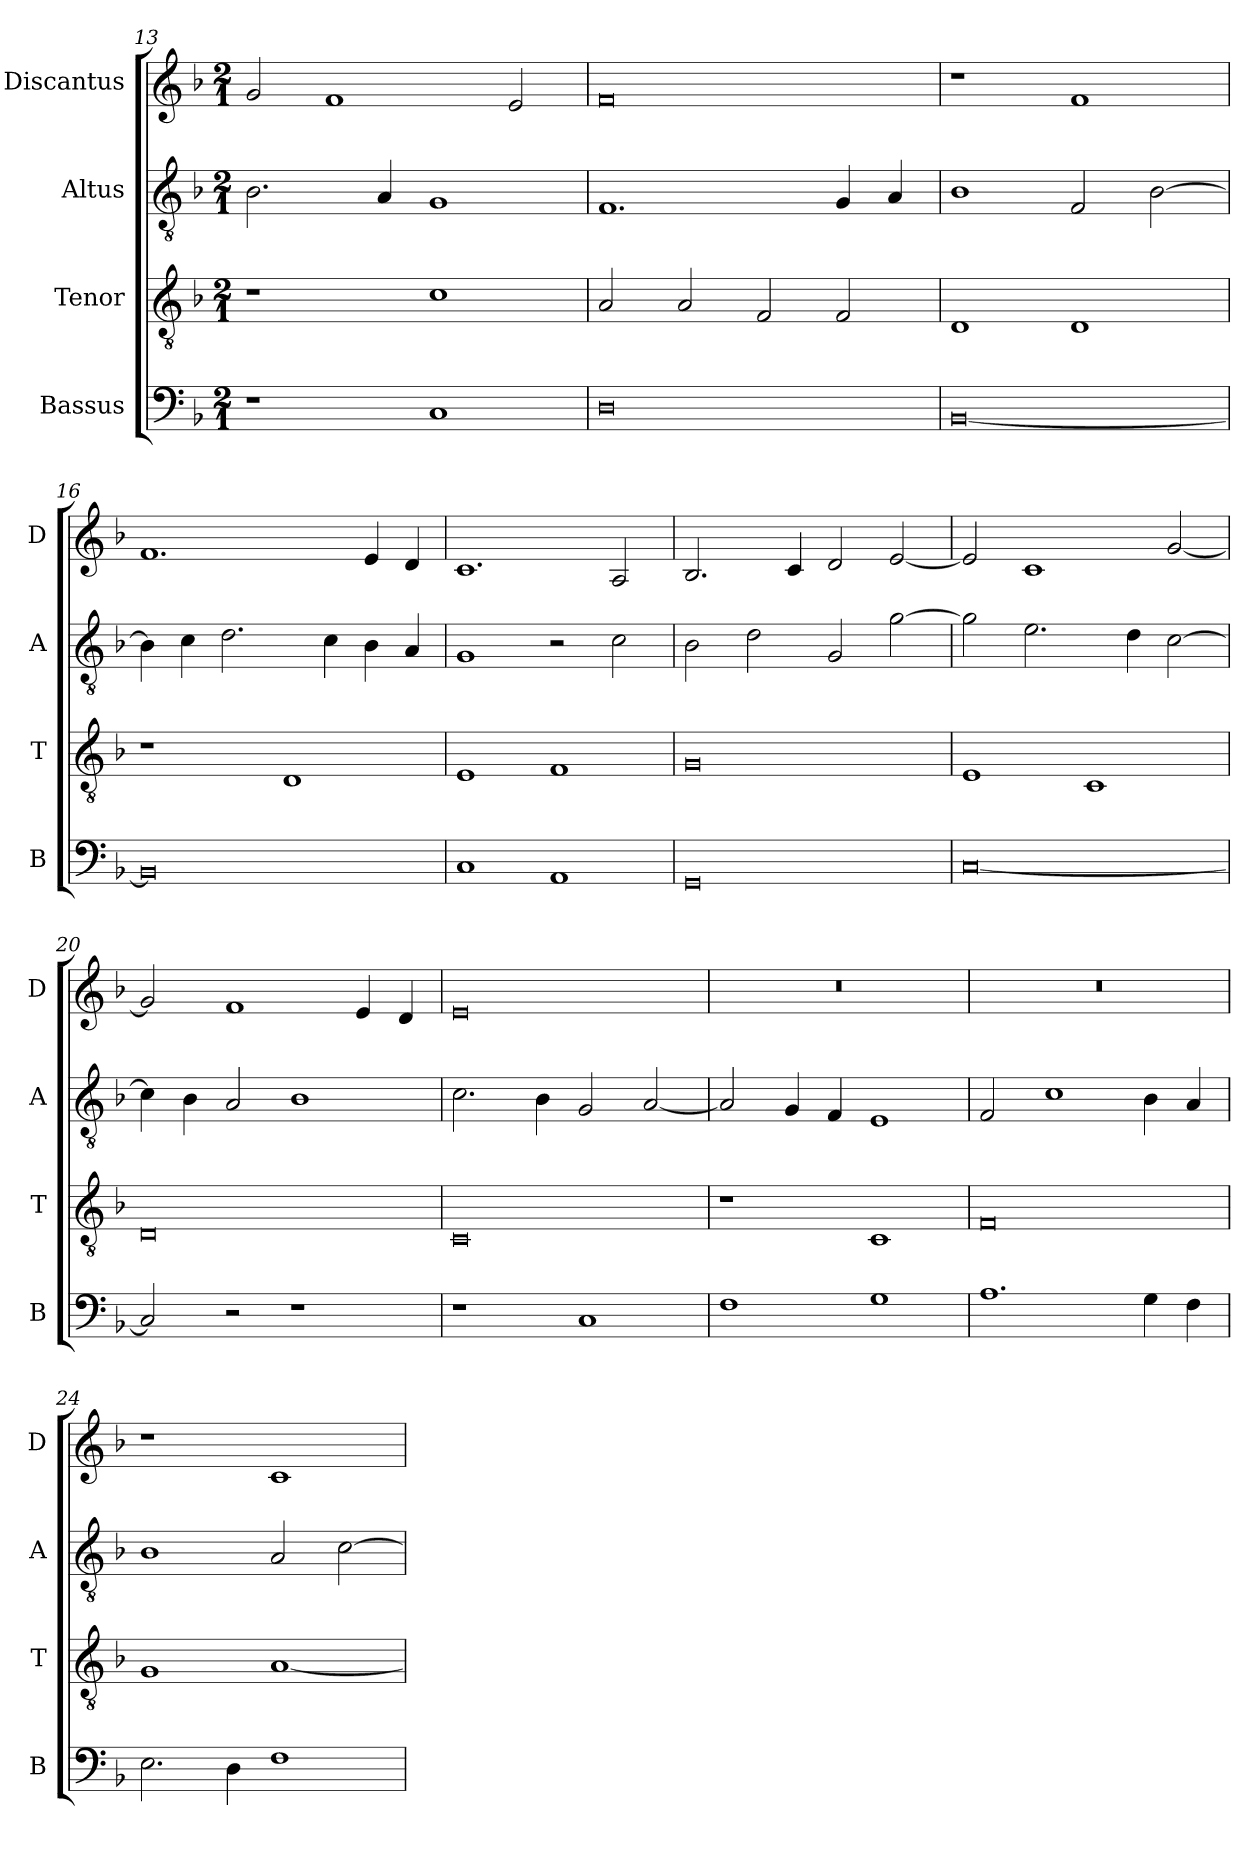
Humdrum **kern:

**kern	**kern	**kern	**kern
*part4	*part3	*part2	*part1
*staff4	*staff3	*staff2	*staff1
*I"Bassus	*I"Tenor	*I"Altus	*I"Discantus
*I'B	*I'T	*I'A	*I'D
*clefF4	*clefGv2	*clefGv2	*clefG2
*k[b-]	*k[b-]	*k[b-]	*k[b-]
*M2/1	*M2/1	*M2/1	*M2/1
=13	=13	=13	=13
1r	1r	2.B-\	2g/
.	.	.	1f
.	.	4A/	.
1C	1c	1G	.
.	.	.	2e/
=14	=14	=14	=14
0D	2A/	1.F	0f
.	2A/	.	.
.	2F/	.	.
.	2F/	4G/	.
.	.	4A/	.
=15	=15	=15	=15
[0BB-	1D	1B-	1r
.	1D	2F/	1f
.	.	[2B-\	.
=16	=16	=16	=16
0BB-]	1r	4B-\]	1.f
.	.	4c\	.
.	.	2.d\	.
.	1D	.	.
.	.	4c\	.
.	.	4B-\	4e/
.	.	4A/	4d/
=17	=17	=17	=17
1C	1E	1G	1.c
1AA	1F	2r	.
.	.	2c\	2A/
=18	=18	=18	=18
0GG	0G	2B-\	2.B-/
.	.	2d\	.
.	.	.	4c/
.	.	2G/	2d/
.	.	[2g\	[2e/
=19	=19	=19	=19
[0C	1E	2g\]	2e/]
.	.	2.e\	1c
.	1C	.	.
.	.	4d\	.
.	.	[2c\	[2g/
=20	=20	=20	=20
2C/]	0D	4c\]	2g/]
.	.	4B-\	.
2r	.	2A/	1f
1r	.	1B-	.
.	.	.	4e/
.	.	.	4d/
=21	=21	=21	=21
1r	0C	2.c\	0e
.	.	4B-\	.
1C	.	2G/	.
.	.	[2A/	.
=22	=22	=22	=22
1F	1r	2A/]	0r
.	.	4G/	.
.	.	4F/	.
1G	1C	1E	.
=23	=23	=23	=23
1.A	0F	2F/	0r
.	.	1c	.
4G\	.	4B-\	.
4F\	.	4A/	.
=24	=24	=24	=24
2.E\	1G	1B-	1r
4D\	.	.	.
1F	[1A	2A/	1c
.	.	[2c\	.
=	=	=	=
*-	*-	*-	*-
